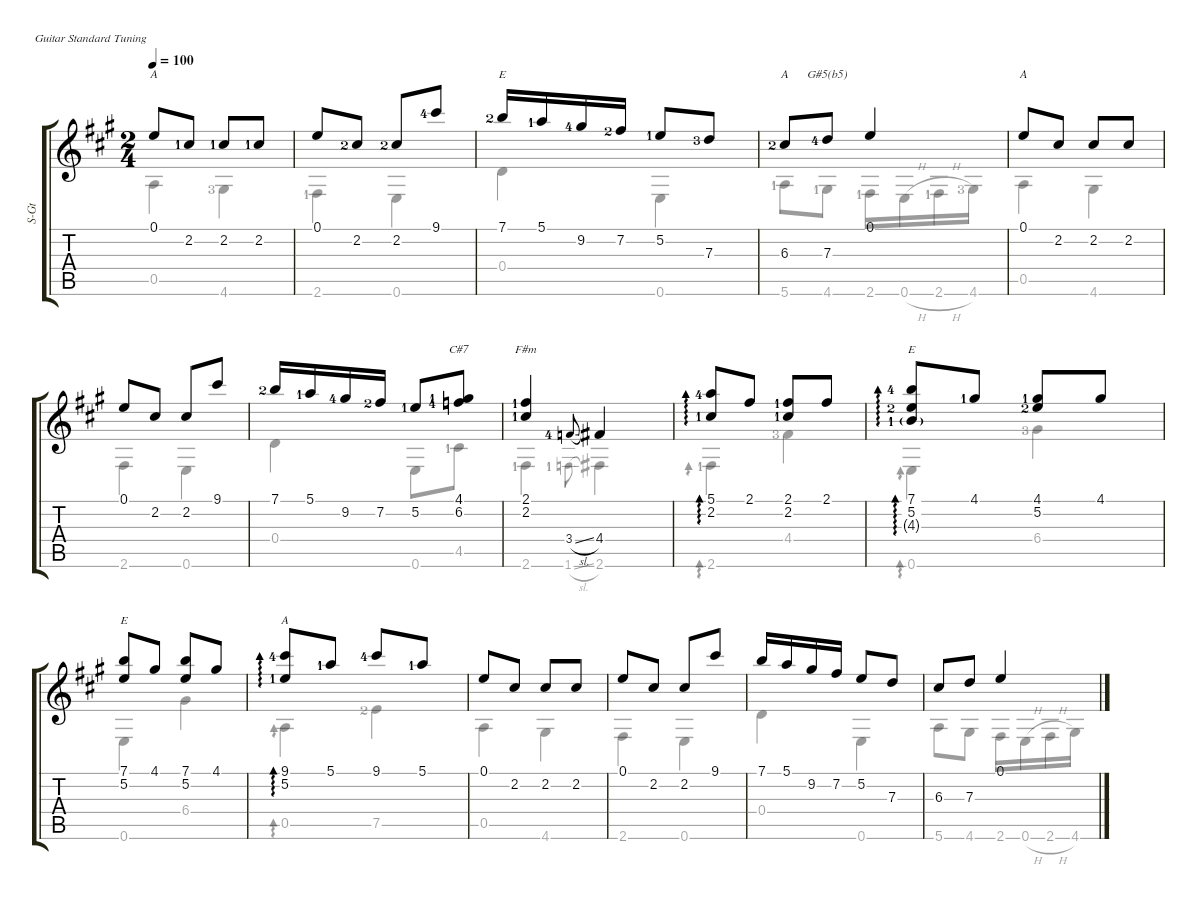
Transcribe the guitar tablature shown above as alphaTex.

\defaultSystemsLayout 4
\hideDynamics
\bracketExtendMode groupsimilarinstruments
\otherSystemsTrackNameOrientation horizontal
\defaultBarNumberDisplay Hide
\track ("Steel Guitar" "S-Gt") {solo instrument acousticguitarsteel}
\staff {score tabs}
\tuning (E4 B3 G3 D3 A2 E2)
\chord ("A" 0 2 2 2 0 x) {showdiagram false}
\chord ("E" 0 0 1 2 2 0) {showdiagram false}
\chord ("A " x x 6 x x 5) {firstfret 5 showdiagram false}
\chord ("G#5(b5)" x x 7 x x 4) {firstfret 4 showdiagram false}
\chord ("C#7" 4 6 4 x 4 x) {firstfret 4 showdiagram false barre (4 4)}
\chord ("F#m" 2 2 2 4 x 2) {showdiagram false barre (2 2 2)}
\chord ("E" 4 5 4 6 x 3) {firstfret 4 showdiagram false barre 4}
\chord ("A" 9 5 x x 4 x) {firstfret 5 showdiagram false}
\voice
\ts (2 4)
\tempo 100
\clef g2
\ks a
0.1{acc forcenatural}.8{ch "A" dy mf instrument acousticguitarsteel beam Up} 2.2{lf 2 acc #}.8{beam Up} 2.2{lf 2 acc #}.8{beam Up} 2.2{lf 2 acc #}.8{beam Up} |
0.1{acc forcenatural}.8{beam Up} 2.2{lf 3 acc #}.8{beam Up} 2.2{lf 3 acc #}.8{beam Up} 9.1{lf 5 acc #}.8{beam Up} |
7.1{lf 3 acc forcenatural}.16{ch "E" beam Up} 5.1{lf 2 acc forcenatural}.16{beam Up} 9.2{lf 5 acc #}.16{beam Up} 7.2{lf 3 acc #}.16{beam Up} 5.2{lf 2 acc forcenatural}.8{beam Up} 7.3{lf 4 acc forcenatural}.8{beam Up} |
6.3{lf 3 acc #}.8{ch "A " beam Up} 7.3{lf 5 acc forcenatural}.8{ch "G#5(b5)" beam Up} 0.1{acc forcenatural}.4{beam Up} |
0.1{acc forcenatural}.8{ch "A" beam Up} 2.2{acc #}.8{beam Up} 2.2{acc #}.8{beam Up} 2.2{acc #}.8{beam Up} |
0.1{acc forcenatural}.8{beam Up} 2.2{acc #}.8{beam Up} 2.2{acc #}.8{beam Up} 9.1{acc #}.8{beam Up} |
7.1{lf 3 acc forcenatural}.16{beam Up} 5.1{lf 2 acc forcenatural}.16{beam Up} 9.2{lf 5 acc #}.16{beam Up} 7.2{lf 3 acc #}.16{beam Up} 5.2{lf 2 acc forcenatural}.8{beam Up} (4.1{lf 2 acc #} 6.2{lf 5 acc forcenatural}).8{ch "C#7" beam Up} |
(2.1{lf 2 acc #} 2.2{lf 2 acc #}).4{ch "F#m" beam Up} 3.4{sl lf 5 acc forcenatural}.8{gr onbeat beam Up} 4.4{acc #}.4{beam Up} |
(2.2{lf 2 acc #} 5.1{lf 5 acc forcenatural}).8{ad 30 beam Up} 2.1{acc #}.8{beam Up} (2.1{lf 2 acc #} 2.2{lf 2 acc #}).8{beam Up} 2.1{acc #}.8{beam Up} |
(7.1{lf 5 acc forcenatural} 5.2{lf 3 acc forcenatural} 4.3{g lf 2 acc forcenatural}).8{ad 0 ch "E" beam Up} 4.1{lf 2 acc #}.8{beam Up} (4.1{lf 2 acc #} 5.2{lf 3 acc forcenatural}).8{beam Up} 4.1{acc #}.8{beam Up} |
(7.1{acc forcenatural} 5.2{acc forcenatural}).8{ch "E" beam Up} 4.1{acc #}.8{beam Up} (7.1{acc forcenatural} 5.2{acc forcenatural}).8{beam Up} 4.1{acc #}.8{beam Up} |
(9.1{lf 5 acc #} 5.2{lf 2 acc forcenatural}).8{ad 0 ch "A" beam Up} 5.1{lf 2 acc forcenatural}.8{beam Up} 9.1{lf 5 acc #}.8{beam Up} 5.1{lf 2 acc forcenatural}.8{beam Up} |
0.1{acc forcenatural}.8{beam Up} 2.2{acc #}.8{beam Up} 2.2{acc #}.8{beam Up} 2.2{acc #}.8{beam Up} |
0.1{acc forcenatural}.8{beam Up} 2.2{acc #}.8{beam Up} 2.2{acc #}.8{beam Up} 9.1{acc #}.8{beam Up} |
7.1{acc forcenatural}.16{beam Up} 5.1{acc forcenatural}.16{beam Up} 9.2{acc #}.16{beam Up} 7.2{acc #}.16{beam Up} 5.2{acc forcenatural}.8{beam Up} 7.3{acc forcenatural}.8{beam Up} |
6.3{acc #}.8{beam Up} 7.3{acc forcenatural}.8{beam Up} 0.1{acc forcenatural}.4{beam Up}
\voice
\clef g2
\ottava regular
\simile none
\ks a
0.5{acc forcenatural}.4{dy mf beam Down} 4.6{lf 4 acc #}.4{beam Down} |
2.6{lf 2 acc #}.4{beam Down} 0.6{acc forcenatural}.4{beam Down} |
0.4{acc forcenatural}.4{beam Down} 0.6{acc forcenatural}.4{beam Down} |
5.6{lf 2 acc forcenatural}.8{beam Down} 4.6{lf 2 acc #}.8{beam Down} 2.6{lf 2 acc #}.16{beam Down} 0.6{h acc forcenatural}.16{beam Down} 2.6{h lf 2 acc #}.16{beam Down} 4.6{lf 4 acc #}.16{beam Down} |
0.5{acc forcenatural}.4{beam Down} 4.6{acc #}.4{beam Down} |
2.6{acc #}.4{beam Down} 0.6{acc forcenatural}.4{beam Down} |
0.4{acc forcenatural}.4{beam Down} 0.6{acc forcenatural}.8{beam Down} 4.5{lf 2 acc #}.8{beam Down} |
2.6{lf 2 acc #}.4{beam Down} 1.6{sl lf 2 acc forcenatural}.8{gr onbeat beam Down} 2.6{acc #}.4{beam Down} |
2.6{lf 2 acc #}.4{ad 30 beam Down} 4.4{lf 4 acc #}.4{beam Down} |
0.6{acc forcenatural}.4{ad 0 beam Down} 6.4{lf 4 acc #}.4{beam Down} |
0.6{acc forcenatural}.4{beam Down} 6.4{acc #}.4{beam Down} |
0.5{acc forcenatural}.4{ad 0 beam Down} 7.5{lf 3 acc forcenatural}.4{beam Down} |
0.5{acc forcenatural}.4{beam Down} 4.6{acc #}.4{beam Down} |
2.6{acc #}.4{beam Down} 0.6{acc forcenatural}.4{beam Down} |
0.4{acc forcenatural}.4{beam Down} 0.6{acc forcenatural}.4{beam Down} |
5.6{acc forcenatural}.8{beam Down} 4.6{acc #}.8{beam Down} 2.6{acc #}.16{beam Down} 0.6{h acc forcenatural}.16{beam Down} 2.6{h acc #}.16{beam Down} 4.6{acc #}.16{beam Down}
